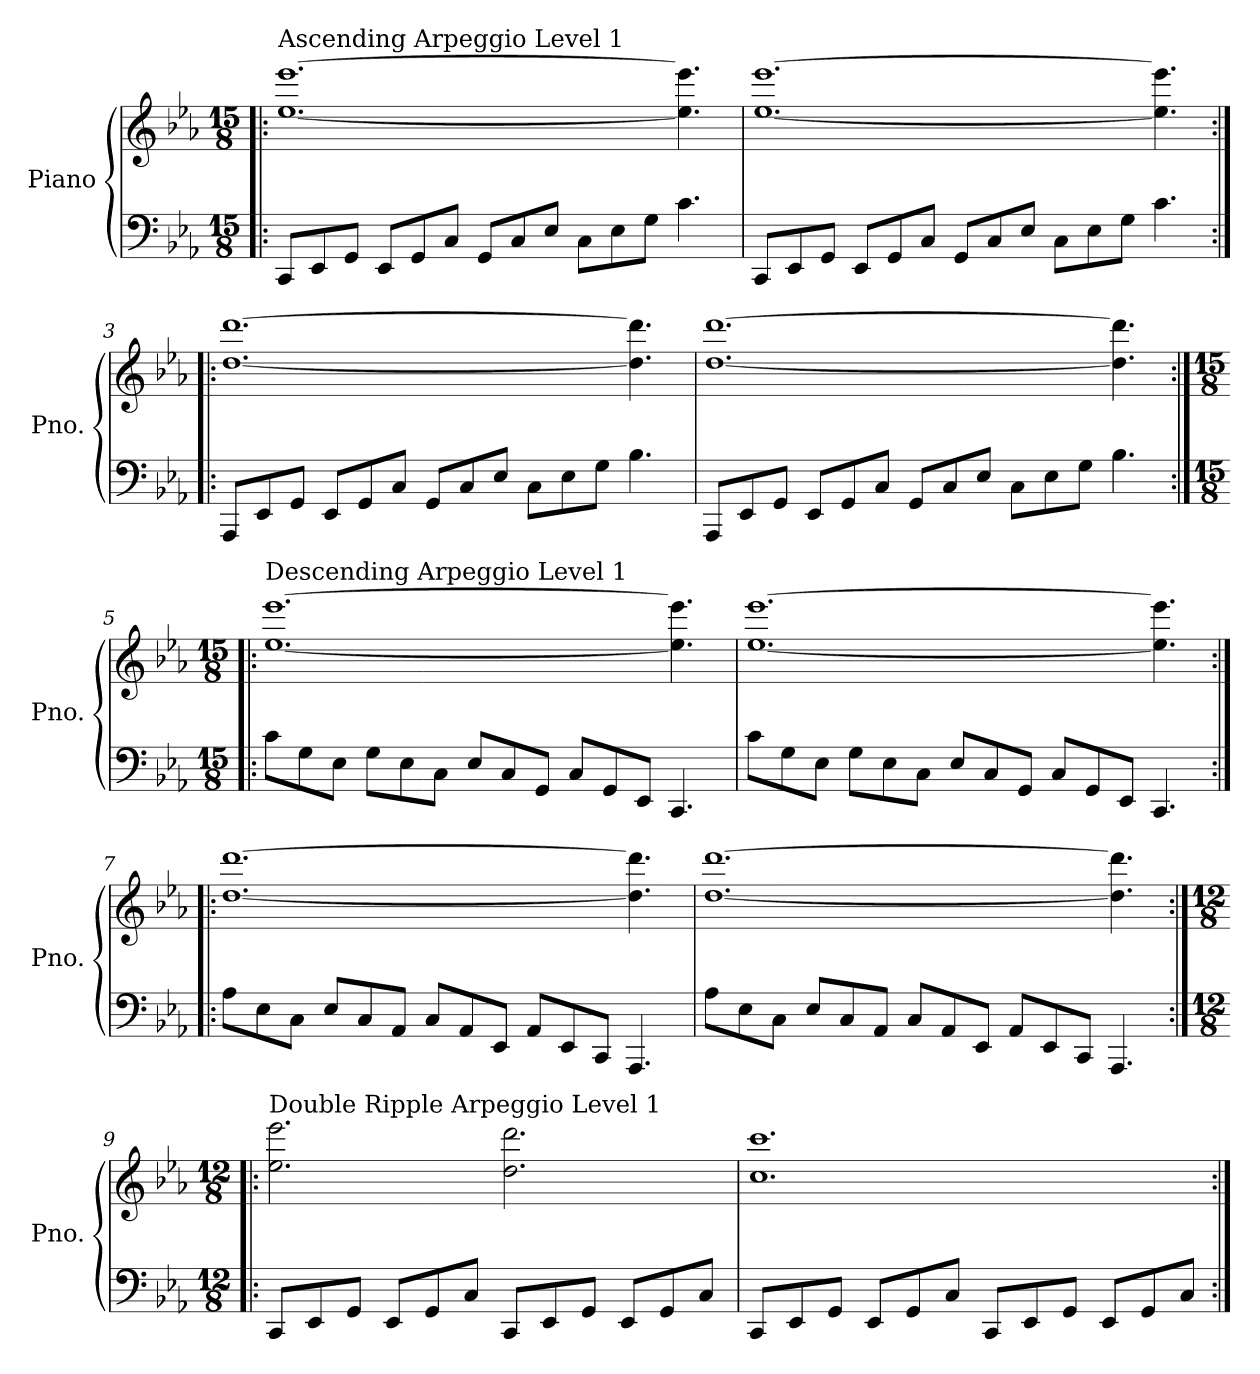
**kern	**kern
*part1	*part1
*staff2	*staff1
*I"Piano	*
*I'Pno.	*
!!LO:PB:g=z
*clefF4	*clefG2
*k[b-e-a-]	*k[b-e-a-]
*c:	*c:
*M15/8	*M15/8
*8va	*
=1!|:	=1!|:
!	!LO:TX:a:t=Ascending Arpeggio Level 1
8Ci/L	[<1.ee-i [>1.eee-i
8E-i/	.
8Gi/J	.
8E-i/L	.
8Gi/	.
8ci/J	.
8Gi/L	.
8ci/	.
8e-i/J	.
8ci\L	.
8e-i\	.
8gi\J	.
4.cci\	4.ee-i\] 4.eee-i]
=2	=2
8Ci/L	[<1.ee-i [>1.eee-i
8E-i/	.
8Gi/J	.
8E-i/L	.
8Gi/	.
8ci/J	.
8Gi/L	.
8ci/	.
8e-i/J	.
8ci\L	.
8e-i\	.
8gi\J	.
4.cci\	4.ee-i\] 4.eee-i]
=3:|!|:	=3:|!|:
8AA-i/L	[<1.ddi [>1.dddi
8E-i/	.
8Gi/J	.
8E-i/L	.
8Gi/	.
8ci/J	.
8Gi/L	.
8ci/	.
8e-i/J	.
8ci\L	.
8e-i\	.
8gi\J	.
4.b-i\	4.ddi\] 4.dddi]
=4	=4
8AA-i/L	[<1.ddi [>1.dddi
8E-i/	.
8Gi/J	.
8E-i/L	.
8Gi/	.
8ci/J	.
8Gi/L	.
8ci/	.
8e-i/J	.
8ci\L	.
8e-i\	.
8gi\J	.
4.b-i\	4.ddi\] 4.dddi]
!!LO:LB:g=z
=5:|!|:	=5:|!|:
*M15/8	*M15/8
*8va	*
*	*X8va
!	!LO:TX:a:t=Descending Arpeggio Level 1
8cci\L	[<1.ee-i [>1.eee-i
8gi\	.
8e-i\J	.
8gi\L	.
8e-i\	.
8ci\J	.
8e-i/L	.
8ci/	.
8Gi/J	.
8ci/L	.
8Gi/	.
8E-i/J	.
4.Ci/	4.ee-i\] 4.eee-i]
=6	=6
8cci\L	[<1.ee-i [>1.eee-i
8gi\	.
8e-i\J	.
8gi\L	.
8e-i\	.
8ci\J	.
8e-i/L	.
8ci/	.
8Gi/J	.
8ci/L	.
8Gi/	.
8E-i/J	.
4.Ci/	4.ee-i\] 4.eee-i]
=7:|!|:	=7:|!|:
8a-i\L	[<1.ddi [>1.dddi
8e-i\	.
8ci\J	.
8e-i/L	.
8ci/	.
8A-i/J	.
8ci/L	.
8A-i/	.
8E-i/J	.
8A-i/L	.
8E-i/	.
8Ci/J	.
4.AA-i/	4.ddi\] 4.dddi]
=8	=8
8a-i\L	[<1.ddi [>1.dddi
8e-i\	.
8ci\J	.
8e-i/L	.
8ci/	.
8A-i/J	.
8ci/L	.
8A-i/	.
8E-i/J	.
8A-i/L	.
8E-i/	.
8Ci/J	.
4.AA-i/	4.ddi\] 4.dddi]
!!LO:LB:g=z
=9:|!|:	=9:|!|:
*M12/8	*M12/8
*	*X8va
!	!LO:TX:a:t=Double Ripple Arpeggio Level 1
8Ci/L	2.ee-i\ 2.eee-i
8E-i/	.
8Gi/J	.
8E-i/L	.
8Gi/	.
8ci/J	.
8Ci/L	2.ddi\ 2.dddi
8E-i/	.
8Gi/J	.
8E-i/L	.
8Gi/	.
8ci/J	.
=10	=10
8Ci/L	1.cci 1.ccci
8E-i/	.
8Gi/J	.
8E-i/L	.
8Gi/	.
8ci/J	.
8Ci/L	.
8E-i/	.
8Gi/J	.
8E-i/L	.
8Gi/	.
8ci/J	.
=:|!	=:|!
*-	*-
